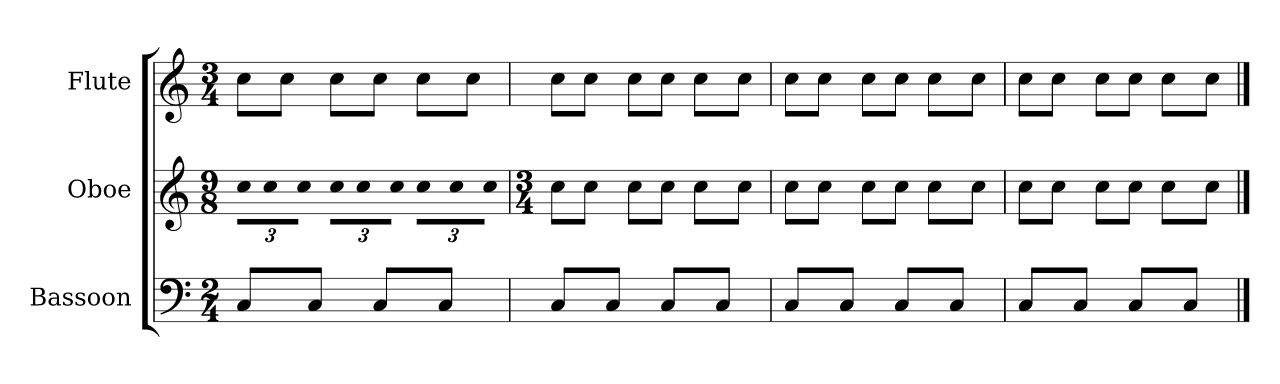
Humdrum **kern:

**kern	**kern	**kern
*part3	*part2	*part1
*staff3	*staff2	*staff1
*I"Bassoon	*I"Oboe	*I"Flute
*I'Bsn.	*I'Ob.	*I'Fl.
*clefF4	*clefG2	*clefG2
*k[]	*k[]	*k[]
*M2/4	*M9/8	*M3/4
=1	=1	=1
!LO:N:vis=8	!LO:N:vis=8	!
8.C/L	12cc\L	8cc\L
!	!LO:N:vis=8	!
.	12cc\	.
.	.	8cc\J
!	!LO:N:vis=8	!
.	12cc\J	.
!LO:N:vis=8	!	!
8.C/J	.	.
!	!LO:N:vis=8	!
.	12cc\L	8cc\L
!	!LO:N:vis=8	!
.	12cc\	.
!LO:N:vis=8	!	!
8.C/L	.	8cc\J
!	!LO:N:vis=8	!
.	12cc\J	.
!	!LO:N:vis=8	!
.	12cc\L	8cc\L
!LO:N:vis=8	!	!
8.C/J	.	.
!	!LO:N:vis=8	!
.	12cc\	.
.	.	8cc\J
!	!LO:N:vis=8	!
.	12cc\J	.
=2	=2	=2
*	*M3/4	*
!LO:N:vis=8	!	!
8.C/L	8cc\L	8cc\L
.	8cc\J	8cc\J
!LO:N:vis=8	!	!
8.C/J	.	.
.	8cc\L	8cc\L
!LO:N:vis=8	!	!
8.C/L	8cc\J	8cc\J
.	8cc\L	8cc\L
!LO:N:vis=8	!	!
8.C/J	.	.
.	8cc\J	8cc\J
=3	=3	=3
!LO:N:vis=8	!	!
8.C/L	8cc\L	8cc\L
.	8cc\J	8cc\J
!LO:N:vis=8	!	!
8.C/J	.	.
.	8cc\L	8cc\L
!LO:N:vis=8	!	!
8.C/L	8cc\J	8cc\J
.	8cc\L	8cc\L
!LO:N:vis=8	!	!
8.C/J	.	.
.	8cc\J	8cc\J
=4	=4	=4
!LO:N:vis=8	!	!
8.C/L	8cc\L	8cc\L
.	8cc\J	8cc\J
!LO:N:vis=8	!	!
8.C/J	.	.
.	8cc\L	8cc\L
!LO:N:vis=8	!	!
8.C/L	8cc\J	8cc\J
.	8cc\L	8cc\L
!LO:N:vis=8	!	!
8.C/J	.	.
.	8cc\J	8cc\J
==	==	==
*-	*-	*-
